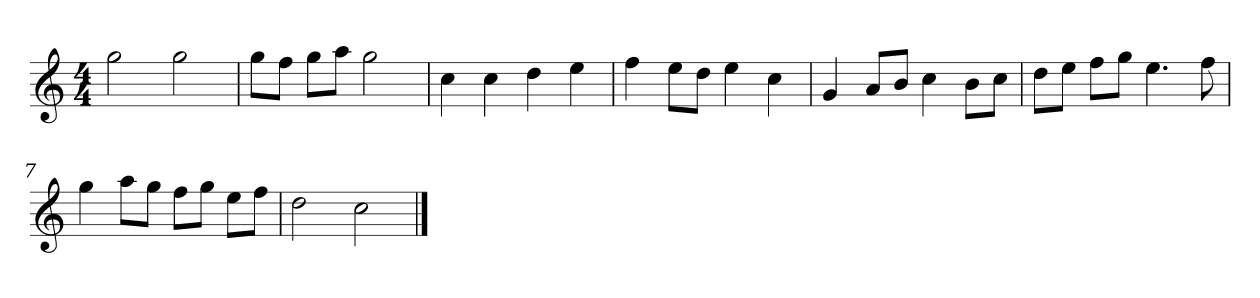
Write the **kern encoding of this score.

**kern
*part1
*staff1
*k[]
*M4/4
*MM120
=1
2gg
2gg
=2
8ggL
8ffJ
8ggL
8aaJ
2gg
=3
4cc
4cc
4dd
4ee
=4
4ff
8eeL
8ddJ
4ee
4cc
=5
4g
8aL
8bJ
4cc
8bL
8ccJ
=6
8ddL
8eeJ
8ffL
8ggJ
4.ee
8ff
=7
4gg
8aaL
8ggJ
8ffL
8ggJ
8eeL
8ffJ
=8
2dd
2cc
==
*-
